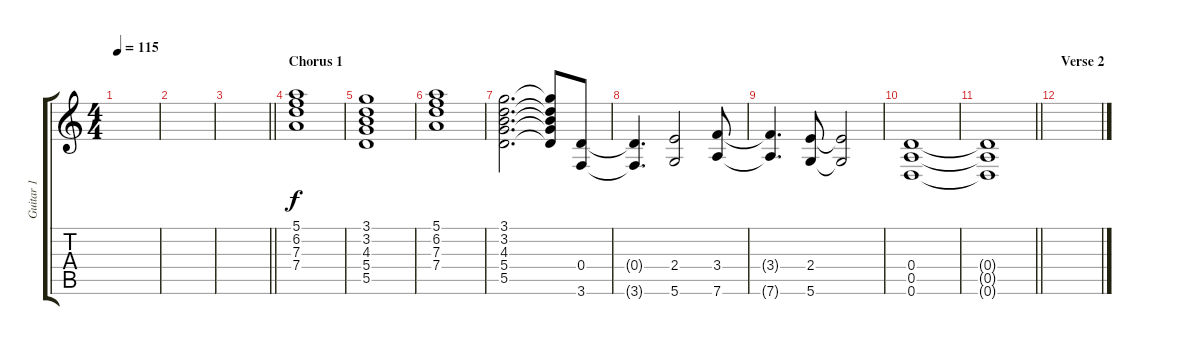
\track ("Guitar 1" "Guitar 1") {instrument electricguitarjazz}
\staff {score tabs}
\tuning (E4 B3 G3 D3 A2 D2) {hide}
\ts (4 4)
\tempo 115
\clef g2
\ks c
|
|
\barLineRight lightlight
|
\section ("" "Chorus 1")
(5.1 6.2 7.3 7.4).1 |
(3.1 3.2 4.3 5.4 5.5).1 |
(5.1 6.2 7.3 7.4).1 |
(3.1 3.2 4.3 5.4 5.5).2{d} (3.1{t} 3.2{t} 4.3{t} 5.4{t} 5.5{t}).8 (0.4 3.6).8 |
(0.4{t} 3.6{t}).4{d} (2.4 5.6).2 (3.4 7.6).8 |
(3.4{t} 7.6{t}).4{d} (2.4 5.6).8 (2.4{t} 5.6{t}).2 |
(0.4 0.5 0.6).1 |
\barLineRight lightlight
(0.4{t} 0.5{t} 0.6{t}).1 |
\section ("" "Verse 2")
